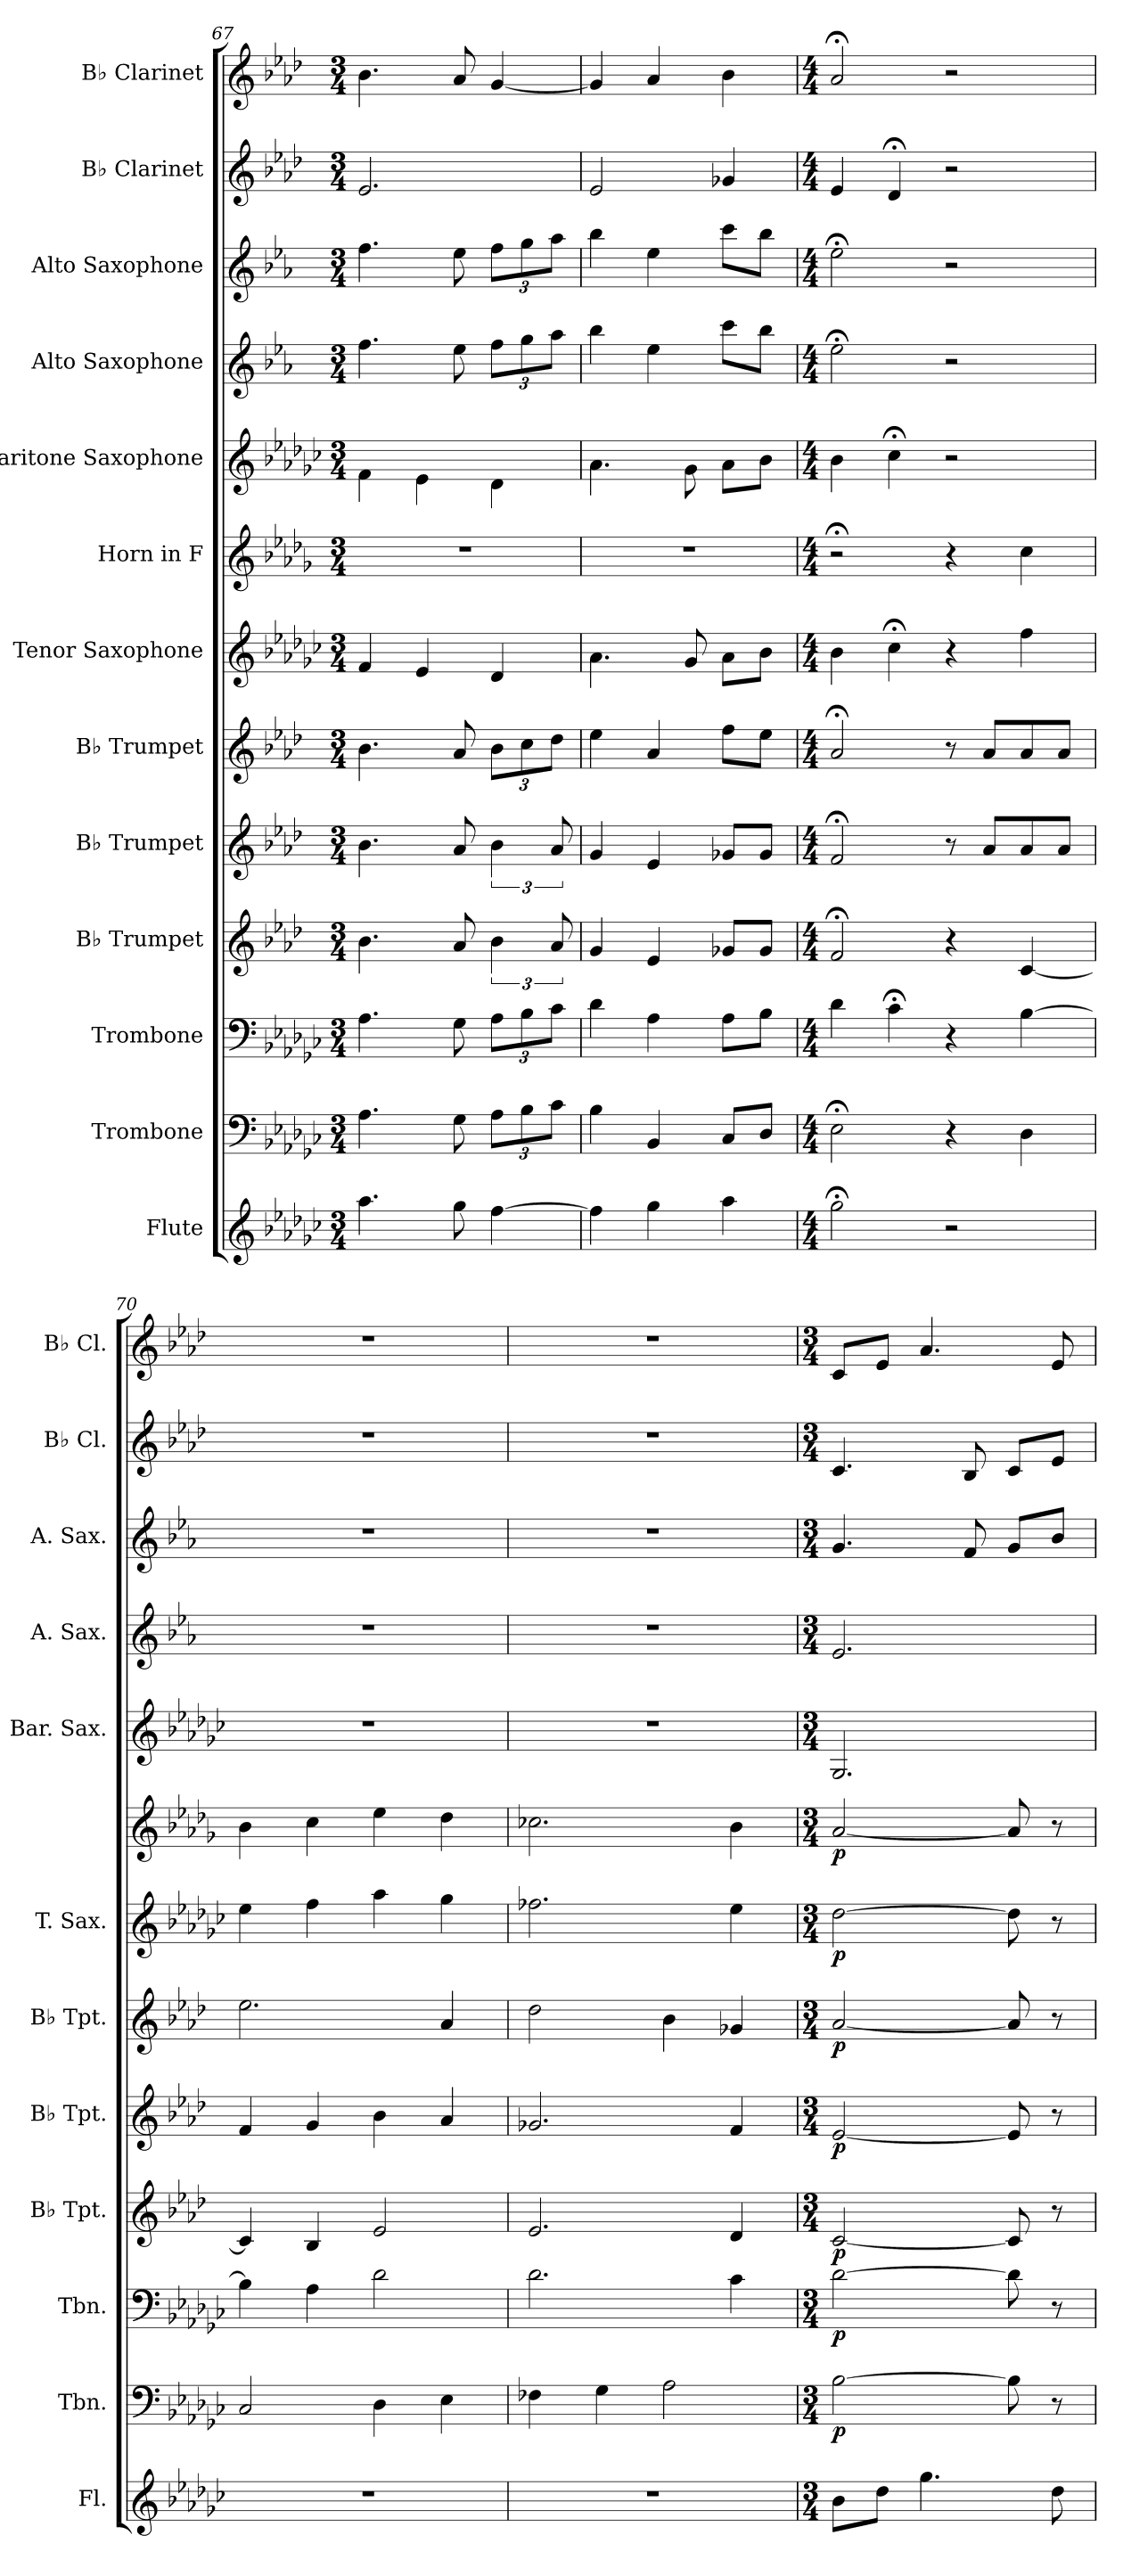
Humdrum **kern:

**kern	**kern	**dynam	**kern	**dynam	**kern	**dynam	**kern	**dynam	**kern	**dynam	**kern	**dynam	**kern	**dynam	**kern	**kern	**kern	**kern	**kern
*part13	*part12	*part12	*part11	*part11	*part10	*part10	*part9	*part9	*part8	*part8	*part7	*part7	*part6	*part6	*part5	*part4	*part3	*part2	*part1
*staff13	*staff12	*staff12	*staff11	*staff11	*staff10	*staff10	*staff9	*staff9	*staff8	*staff8	*staff7	*staff7	*staff6	*staff6	*staff5	*staff4	*staff3	*staff2	*staff1
*I"Flute	*I"Trombone	*	*I"Trombone	*	*I"B♭ Trumpet	*	*I"B♭ Trumpet	*	*I"B♭ Trumpet	*	*I"Tenor Saxophone	*	*I"Horn in F	*	*I"Baritone Saxophone	*I"Alto Saxophone	*I"Alto Saxophone	*I"B♭ Clarinet	*I"B♭ Clarinet
*I'Fl.	*I'Tbn.	*	*I'Tbn.	*	*I'B♭ Tpt.	*	*I'B♭ Tpt.	*	*I'B♭ Tpt.	*	*I'T. Sax.	*	*	*	*I'Bar. Sax.	*I'A. Sax.	*I'A. Sax.	*I'B♭ Cl.	*I'B♭ Cl.
*clefG2	*clefF4	*	*clefF4	*	*clefG2	*	*clefG2	*	*clefG2	*	*clefG2	*	*clefG2	*	*clefG2	*clefG2	*clefG2	*clefG2	*clefG2
*	*	*	*	*	*ITrd1c2	*	*ITrd1c2	*	*ITrd1c2	*	*ITrd8c14	*	*ITrd4c7	*	*ITrd12c21	*ITrd5c9	*ITrd5c9	*ITrd1c2	*ITrd1c2
*k[b-e-a-d-g-c-]	*k[b-e-a-d-g-c-]	*	*k[b-e-a-d-g-c-]	*	*k[b-e-a-d-g-c-]	*	*k[b-e-a-d-g-c-]	*	*k[b-e-a-d-g-c-]	*	*k[b-e-a-d-g-c-]	*	*k[b-e-a-d-g-c-]	*	*k[b-e-a-d-g-c-]	*k[b-e-a-d-g-c-]	*k[b-e-a-d-g-c-]	*k[b-e-a-d-g-c-]	*k[b-e-a-d-g-c-]
*M3/4	*M3/4	*	*M3/4	*	*M3/4	*	*M3/4	*	*M3/4	*	*M3/4	*	*M3/4	*	*M3/4	*M3/4	*M3/4	*M3/4	*M3/4
=67	=67	=67	=67	=67	=67	=67	=67	=67	=67	=67	=67	=67	=67	=67	=67	=67	=67	=67	=67
4.aa-\	4.A-\	.	4.A-\	.	4.a-\	.	4.a-\	.	4.a-\	.	4F/	.	2.r	.	4F\	4.a-\	4.a-\	2.d-/	4.a-\
.	.	.	.	.	.	.	.	.	.	.	4E-/	.	.	.	4E-\	.	.	.	.
8gg-\	8G-\	.	8G-\	.	8g-/	.	8g-/	.	8g-/	.	.	.	.	.	.	8g-\	8g-\	.	8g-/
*	*Xbrackettup	*	*Xbrackettup	*	*	*	*	*	*Xbrackettup	*	*	*	*	*	*	*Xbrackettup	*Xbrackettup	*	*
[4ff\	12A-\L	.	12A-\L	.	6a-\	.	6a-\	.	12a-\L	.	4D-/	.	.	.	4D-\	12a-\L	12a-\L	.	[4f/
.	12B-\	.	12B-\	.	.	.	.	.	12b-\	.	.	.	.	.	.	12b-\	12b-\	.	.
.	12c-\J	.	12c-\J	.	12g-/	.	12g-/	.	12cc-\J	.	.	.	.	.	.	12cc-\J	12cc-\J	.	.
=68	=68	=68	=68	=68	=68	=68	=68	=68	=68	=68	=68	=68	=68	=68	=68	=68	=68	=68	=68
4ff\]	4B-\	.	4d-\	.	4f/	.	4f/	.	4dd-\	.	4.A-\	.	2.r	.	4.A-\	4dd-\	4dd-\	2d-/	4f/]
4gg-\	4BB-/	.	4A-\	.	4d-/	.	4d-/	.	4g-/	.	.	.	.	.	.	4g-\	4g-\	.	4g-/
.	.	.	.	.	.	.	.	.	.	.	8G-/	.	.	.	8G-\	.	.	.	.
4aa-\	8C-/L	.	8A-\L	.	8f-X/L	.	8f-X/L	.	8ee-\L	.	8A-\L	.	.	.	8A-\L	8ee-\L	8ee-\L	4f-X/	4a-\
.	8D-/J	.	8B-\J	.	8f-/J	.	8f-/J	.	8dd-\J	.	8B-\J	.	.	.	8B-\J	8dd-\J	8dd-\J	.	.
=69	=69	=69	=69	=69	=69	=69	=69	=69	=69	=69	=69	=69	=69	=69	=69	=69	=69	=69	=69
*M4/4	*M4/4	*	*M4/4	*	*M4/4	*	*M4/4	*	*M4/4	*	*M4/4	*	*M4/4	*	*M4/4	*M4/4	*M4/4	*M4/4	*M4/4
2gg-;<\	2E-;<\	.	4d-\	.	2e-;</	.	2e-;</	.	2g-;</	.	4B-\	.	2r;<	.	4B-\	2g-;<\	2g-;<\	4d-/	2g-;</
.	.	.	4c-;<\	.	.	.	.	.	.	.	4c-;<\	.	.	.	4c-;<\	.	.	4c-;</	.
2r	4r	.	4r	.	4r	.	8r	.	8r	.	4r	.	4r	.	2r	2r	2r	2r	2r
.	.	.	.	.	.	.	8g-/L	.	8g-/L	.	.	.	.	.	.	.	.	.	.
.	4D-\	.	[4B-\	.	[4B-/	.	8g-/	.	8g-/	.	4f\	.	4f\	.	.	.	.	.	.
.	.	.	.	.	.	.	8g-/J	.	8g-/J	.	.	.	.	.	.	.	.	.	.
=70	=70	=70	=70	=70	=70	=70	=70	=70	=70	=70	=70	=70	=70	=70	=70	=70	=70	=70	=70
1r	2C-/	.	4B-\]	.	4B-/]	.	4e-/	.	2.dd-\	.	4e-\	.	4e-\	.	1r	1r	1r	1r	1r
.	.	.	4A-\	.	4A-/	.	4f/	.	.	.	4f\	.	4f\	.	.	.	.	.	.
.	4D-\	.	2d-\	.	2d-/	.	4a-\	.	.	.	4a-\	.	4a-\	.	.	.	.	.	.
.	4E-\	.	.	.	.	.	4g-/	.	4g-/	.	4g-\	.	4g-\	.	.	.	.	.	.
!!LO:PB:g=z
=71	=71	=71	=71	=71	=71	=71	=71	=71	=71	=71	=71	=71	=71	=71	=71	=71	=71	=71	=71
1r	4F-X\	.	2.d-\	.	2.d-/	.	2.f-X/	.	2cc-\	.	2.f-X\	.	2.f-X\	.	1r	1r	1r	1r	1r
.	4G-\	.	.	.	.	.	.	.	.	.	.	.	.	.	.	.	.	.	.
.	2A-\	.	.	.	.	.	.	.	4a-\	.	.	.	.	.	.	.	.	.	.
.	.	.	4c-\	.	4c-/	.	4e-/	.	4f-X/	.	4e-\	.	4e-\	.	.	.	.	.	.
=72	=72	=72	=72	=72	=72	=72	=72	=72	=72	=72	=72	=72	=72	=72	=72	=72	=72	=72	=72
*M3/4	*M3/4	*	*M3/4	*	*M3/4	*	*M3/4	*	*M3/4	*	*M3/4	*	*M3/4	*	*M3/4	*M3/4	*M3/4	*M3/4	*M3/4
!	!	!LO:DY:b	!	!LO:DY:b	!	!LO:DY:b	!	!LO:DY:b	!	!LO:DY:b	!	!LO:DY:b	!	!LO:DY:b	!	!	!	!	!
8b-\L	[2B-\	p	[2d-\	p	[2B-/	p	[2d-/	p	[2g-/	p	[2d-\	p	[2d-/	p	2.GG-/	2.G-/	4.B-/	4.B-/	8B-/L
8dd-\J	.	.	.	.	.	.	.	.	.	.	.	.	.	.	.	.	.	.	8d-/J
4.gg-\	.	.	.	.	.	.	.	.	.	.	.	.	.	.	.	.	.	.	4.g-/
.	.	.	.	.	.	.	.	.	.	.	.	.	.	.	.	.	8A-/	8A-/	.
.	8B-\]	.	8d-\]	.	8B-/]	.	8d-/]	.	8g-/]	.	8d-\]	.	8d-/]	.	.	.	8B-/L	8B-/L	.
8dd-\	8r	.	8r	.	8r	.	8r	.	8r	.	8r	.	8r	.	.	.	8d-/J	8d-/J	8d-/
=	=	=	=	=	=	=	=	=	=	=	=	=	=	=	=	=	=	=	=
*-	*-	*-	*-	*-	*-	*-	*-	*-	*-	*-	*-	*-	*-	*-	*-	*-	*-	*-	*-
